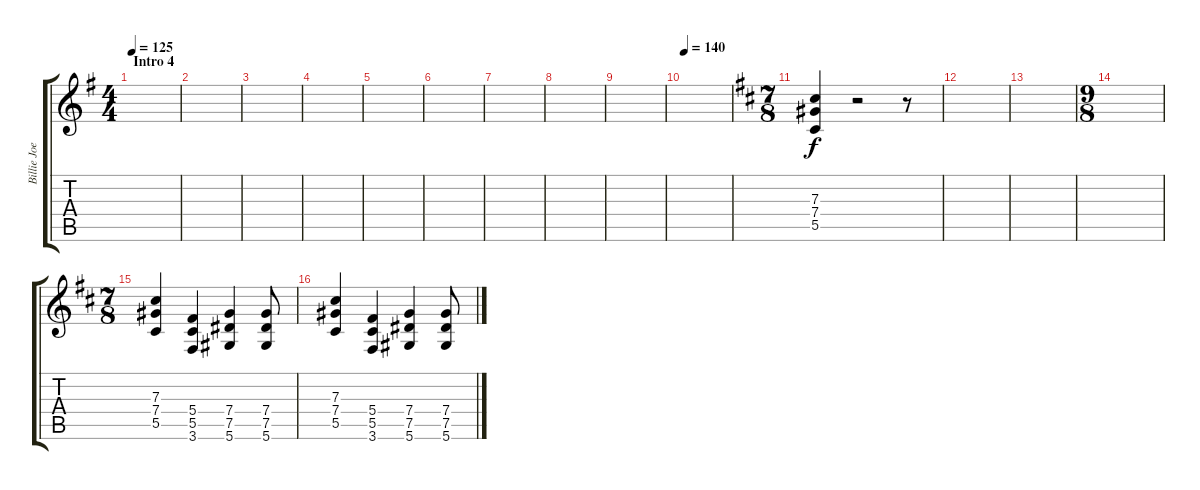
\track ("Billie Joe Armstrong" "Billie Joe") {instrument distortionguitar}
\staff {score tabs}
\tuning (Eb4 Bb3 Gb3 Db3 Ab2 Eb2) {hide}
\ts (4 4)
\section ("" "Intro 4")
\tempo 125
\clef g2
\ks g
|
|
|
|
|
|
|
|
|
\tempo 140
|
\ts (7 8)
\ks d
(7.3 7.4 5.5).4 r.2 r.8 |
|
|
\ts (9 8)
|
\ts (7 8)
(7.3 7.4 5.5).4 (5.4 5.5 3.6).4 (7.4 7.5 5.6).4 (7.4 7.5 5.6).8 |
(7.3 7.4 5.5).4 (5.4 5.5 3.6).4 (7.4 7.5 5.6).4 (7.4 7.5 5.6).8
